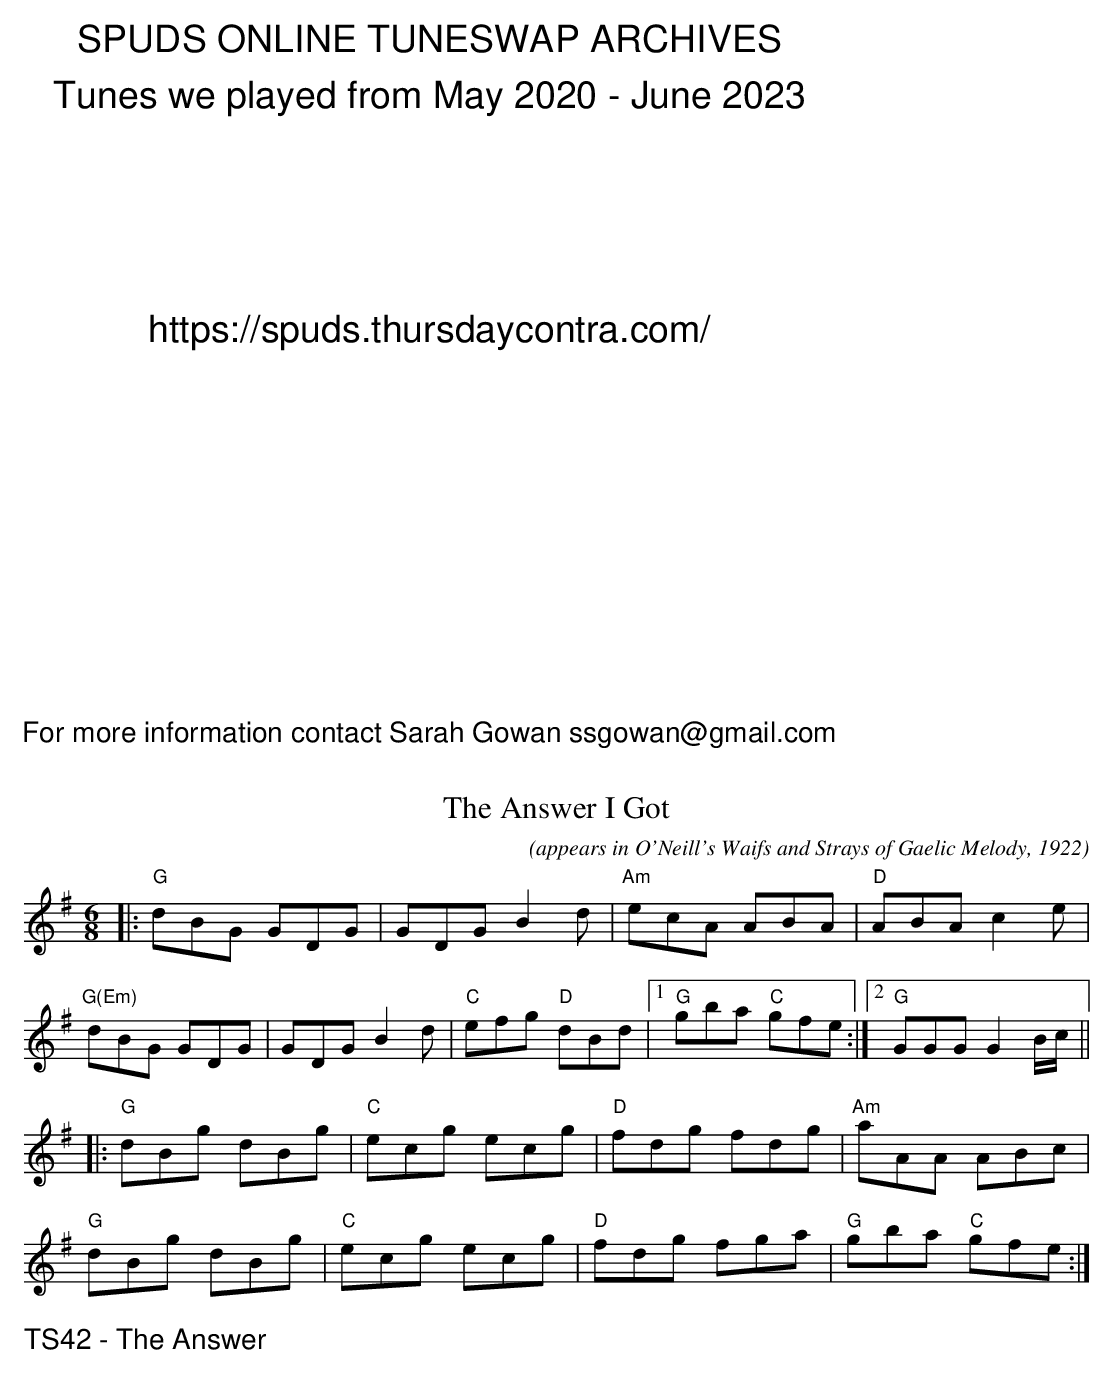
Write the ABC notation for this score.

X:1
T:Answer I Got, The
C:(appears in O'Neill's Waifs and Strays of Gaelic Melody, 1922)
M:6/8
L:1/8
K:G
|:"G"dBG GDG|GDG B2d|"Am"ecA ABA|"D"ABA c2 e|
"G(Em)"dBG GDG|GDG B2d|"C"efg "D"dBd|1"G" gba "C"gfe:|2 "G"GGG G2 B/c/||
|:"G"dBg dBg|"C"ecg ecg|"D"fdg fdg|"Am"aAA ABc|
"G"dBg dBg|"C"ecg ecg|"D"fdg fga|"G"gba "C"gfe:|
